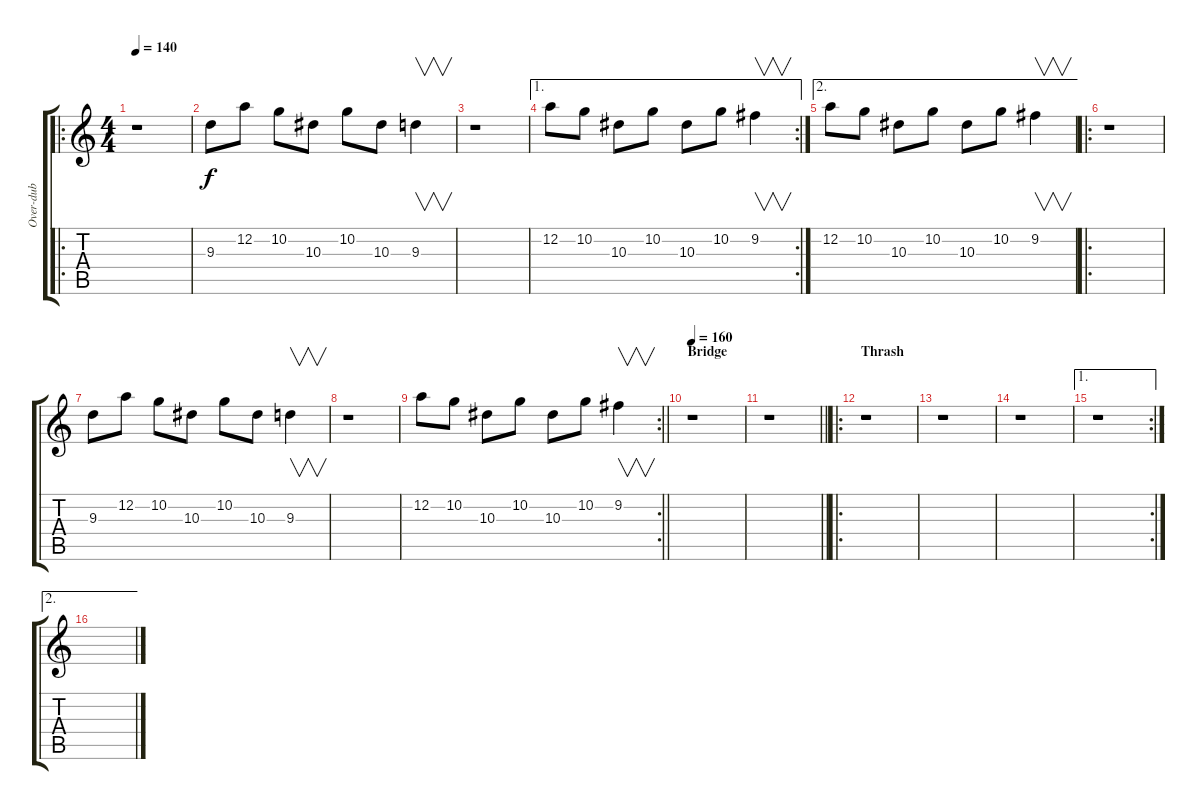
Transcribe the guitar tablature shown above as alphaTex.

\track ("Over-dub" "Over-dub") {instrument distortionguitar}
\staff {score tabs}
\tuning (D4 A3 F3 C3 G2 D2) {hide}
\ro
\ts (4 4)
\tempo 140
\clef g2
\ks c
r.1{dy f} |
9.3.8 12.2.8 10.2.8 10.3.8 10.2.8 10.3.8 9.3.4{v} |
r.1 |
\ae 1
\rc 2
12.2.8 10.2.8 10.3.8 10.2.8 10.3.8 10.2.8 9.2.4{v} |
\ae 2
12.2.8 10.2.8 10.3.8 10.2.8 10.3.8 10.2.8 9.2.4{v} |
\ro
r.1 |
9.3.8 12.2.8 10.2.8 10.3.8 10.2.8 10.3.8 9.3.4{v} |
r.1 |
\rc 2
\barLineRight lightlight
12.2.8 10.2.8 10.3.8 10.2.8 10.3.8 10.2.8 9.2.4{v} |
\section ("" "Bridge")
\tempo 160
r.1 |
\barLineRight lightlight
r.1 |
\ro
\section ("" "Thrash")
r.1 |
r.1 |
r.1 |
\ae 1
\rc 2
r.1 |
\ae 2
